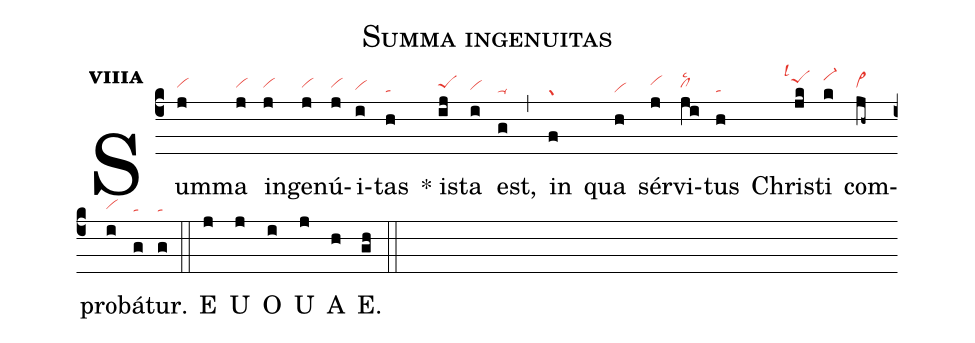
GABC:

name:Summa ingenuitas;
office-part:an;
mode:8a;
nabc-lines:1;
%%
initial-style: 1;
name: Summa ingenuitas;
mode:8;
office-part: Antiphona;
annotation: Ant.;
annotation: viii a;
nabc-lines:1;
%%
(c4) Sum(j|vihh)ma(j|vihh) in(j|vihh)ge(j|vihh)nú(j|vihh)i(i|vihg)tas(h|ta) <sp>*</sp> is(ij|peShh)ta(i|vihg) est,(g|ta-) (,) in(f|gr) qua(h|vi) sér(j|vihi)vi(ji|clhhlsc2)tus(h|ta) Chris(jk|```peShjlsl1)ti(k|vi-hk) com(jh~|vi>hh)pro(i|vihg)bá(g|ta)tur.(g|ta) (::)
<eu>E(j) U(j) O(i) U(j) A(h) E.(gh) </eu>(::)
